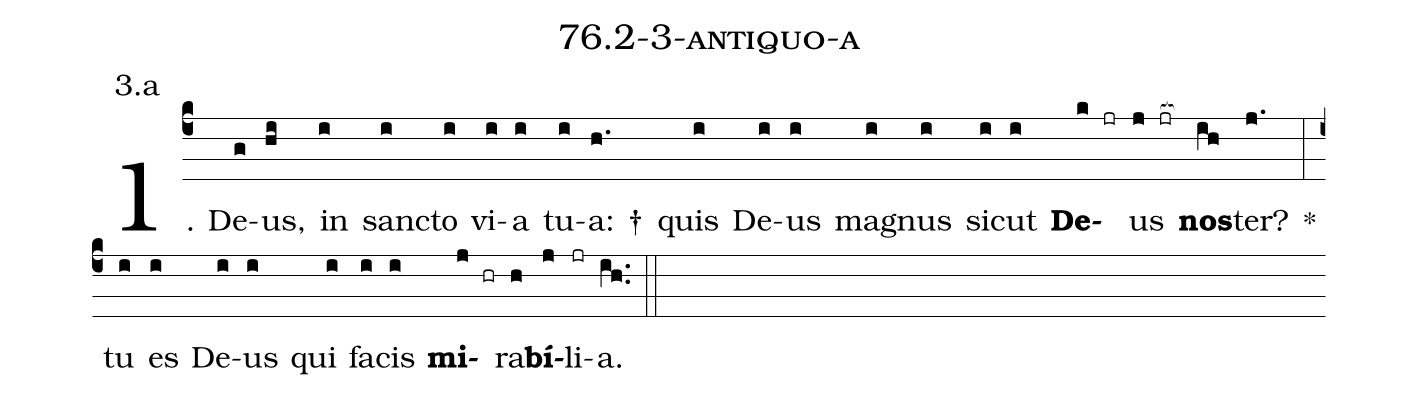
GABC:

name: 76.2-3-antiquo-a;
annotation: 3.a;
%%
(c4)1. De(g)us,(hi) in(i) sanc(i)to(i) vi(i)a(i) tu(i)a: †(h.) quis(i) De(i)us(i) ma(i)gnus(i) sic(i)ut(i) <b>De</b>(k jr)us(j jr[ocb:1{]) <b>nos</b>(ih[ocb:0}])ter?(j.) *(:) tu(i) es(i) De(i)us(i) qui(i) fa(i)cis(i) <b>mi</b>(j hr)ra(h)<b>bí</b>(j)li(jr)a.(ih..) (::)
